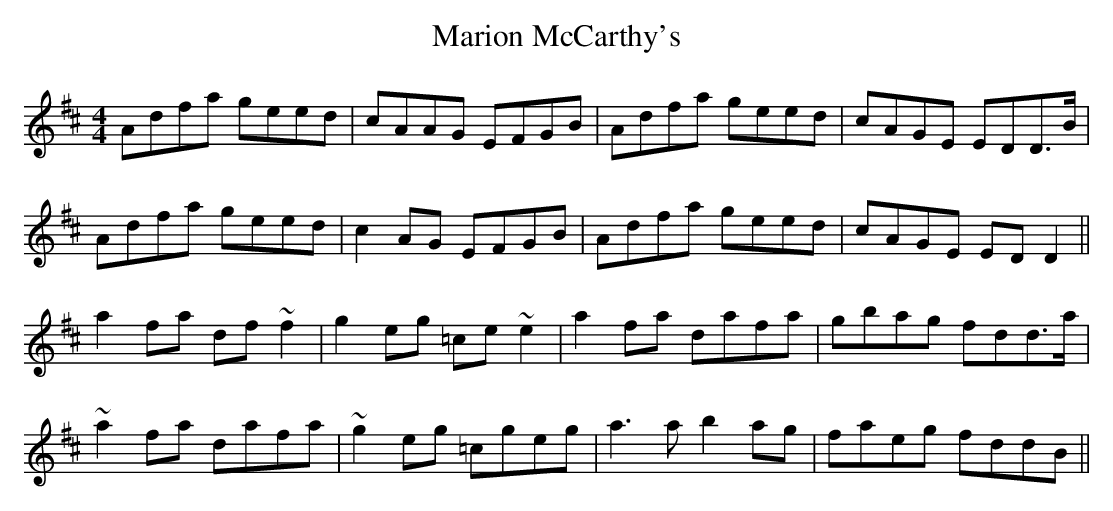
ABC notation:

X:1
T: Marion McCarthy's
M: 4/4
L: 1/8
K: Dmaj
Adfa geed|cAAG EFGB|Adfa geed|cAGE EDD>B|
Adfa geed|c2AG EFGB|Adfa geed|cAGE EDD2||
a2fa df~f2 | g2eg =ce~e2 | a2fa dafa | gbag fdd>a |
~a2fa dafa | ~g2 eg =cgeg |a3a b2ag | faeg fddB ||
